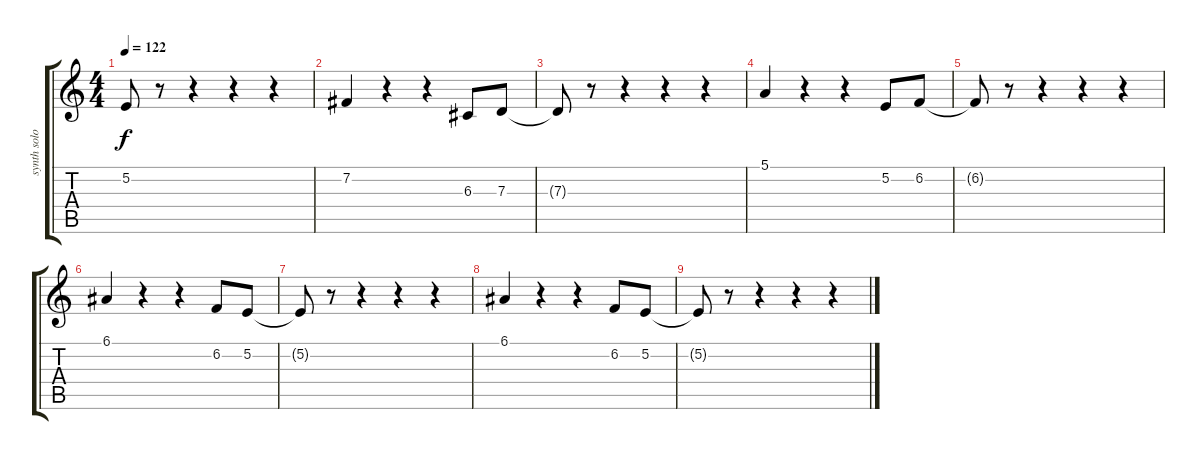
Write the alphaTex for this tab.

\track ("synth solo 2" "synth solo") {instrument pad1newage}
\staff {score tabs}
\tuning (E4 B3 G3 D3 A2 E2) {hide}
\ts (4 4)
\tempo 122
\clef g2
\ks c
5.2{t}.8{dy f} r.8 r.4 r.4 r.4 |
7.2.4 r.4 r.4 6.3.8 7.3.8 |
7.3{t}.8 r.8 r.4 r.4 r.4 |
5.1.4 r.4 r.4 5.2.8 6.2.8 |
6.2{t}.8 r.8 r.4 r.4 r.4 |
6.1.4 r.4 r.4 6.2.8 5.2.8 |
5.2{t}.8 r.8 r.4 r.4 r.4 |
6.1.4 r.4 r.4 6.2.8 5.2.8 |
5.2{t}.8 r.8 r.4 r.4 r.4
